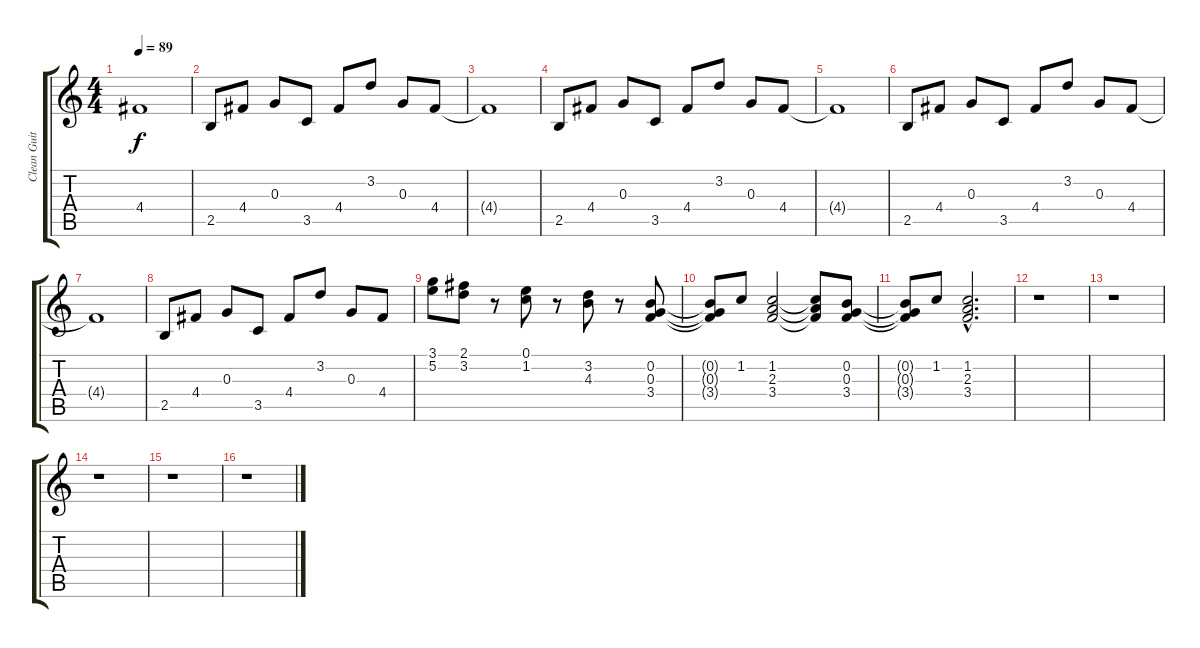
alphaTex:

\track ("Clean Guitar" "Clean Guit") {instrument electricguitarclean}
\staff {score tabs}
\tuning (E4 B3 G3 D3 A2 E2) {hide}
\ts (4 4)
\tempo 89
\clef g2
\ks c
4.4{t}.1{dy f} |
2.5.8 4.4.8 0.3.8 3.5.8 4.4.8 3.2.8 0.3.8 4.4.8 |
4.4{t}.1 |
2.5.8 4.4.8 0.3.8 3.5.8 4.4.8 3.2.8 0.3.8 4.4.8 |
4.4{t}.1 |
2.5.8 4.4.8 0.3.8 3.5.8 4.4.8 3.2.8 0.3.8 4.4.8 |
4.4{t}.1 |
2.5.8 4.4.8 0.3.8 3.5.8 4.4.8 3.2.8 0.3.8 4.4.8 |
(3.1 5.2).8 (2.1 3.2).8 r.8 (0.1 1.2).8 r.8 (3.2 4.3).8 r.8 (0.2 0.3 3.4).8 |
(0.2{t} 0.3{t} 3.4{t}).8 1.2.8 (1.2 2.3 3.4).2 (1.2{t} 2.3{t} 3.4{t}).8 (0.2 0.3 3.4).8 |
(0.2{t} 0.3{t} 3.4{t}).8 1.2.8 (1.2{hac} 2.3{hac} 3.4{hac}).2{d} |
r.1 |
r.1 |
r.1 |
r.1 |
r.1
